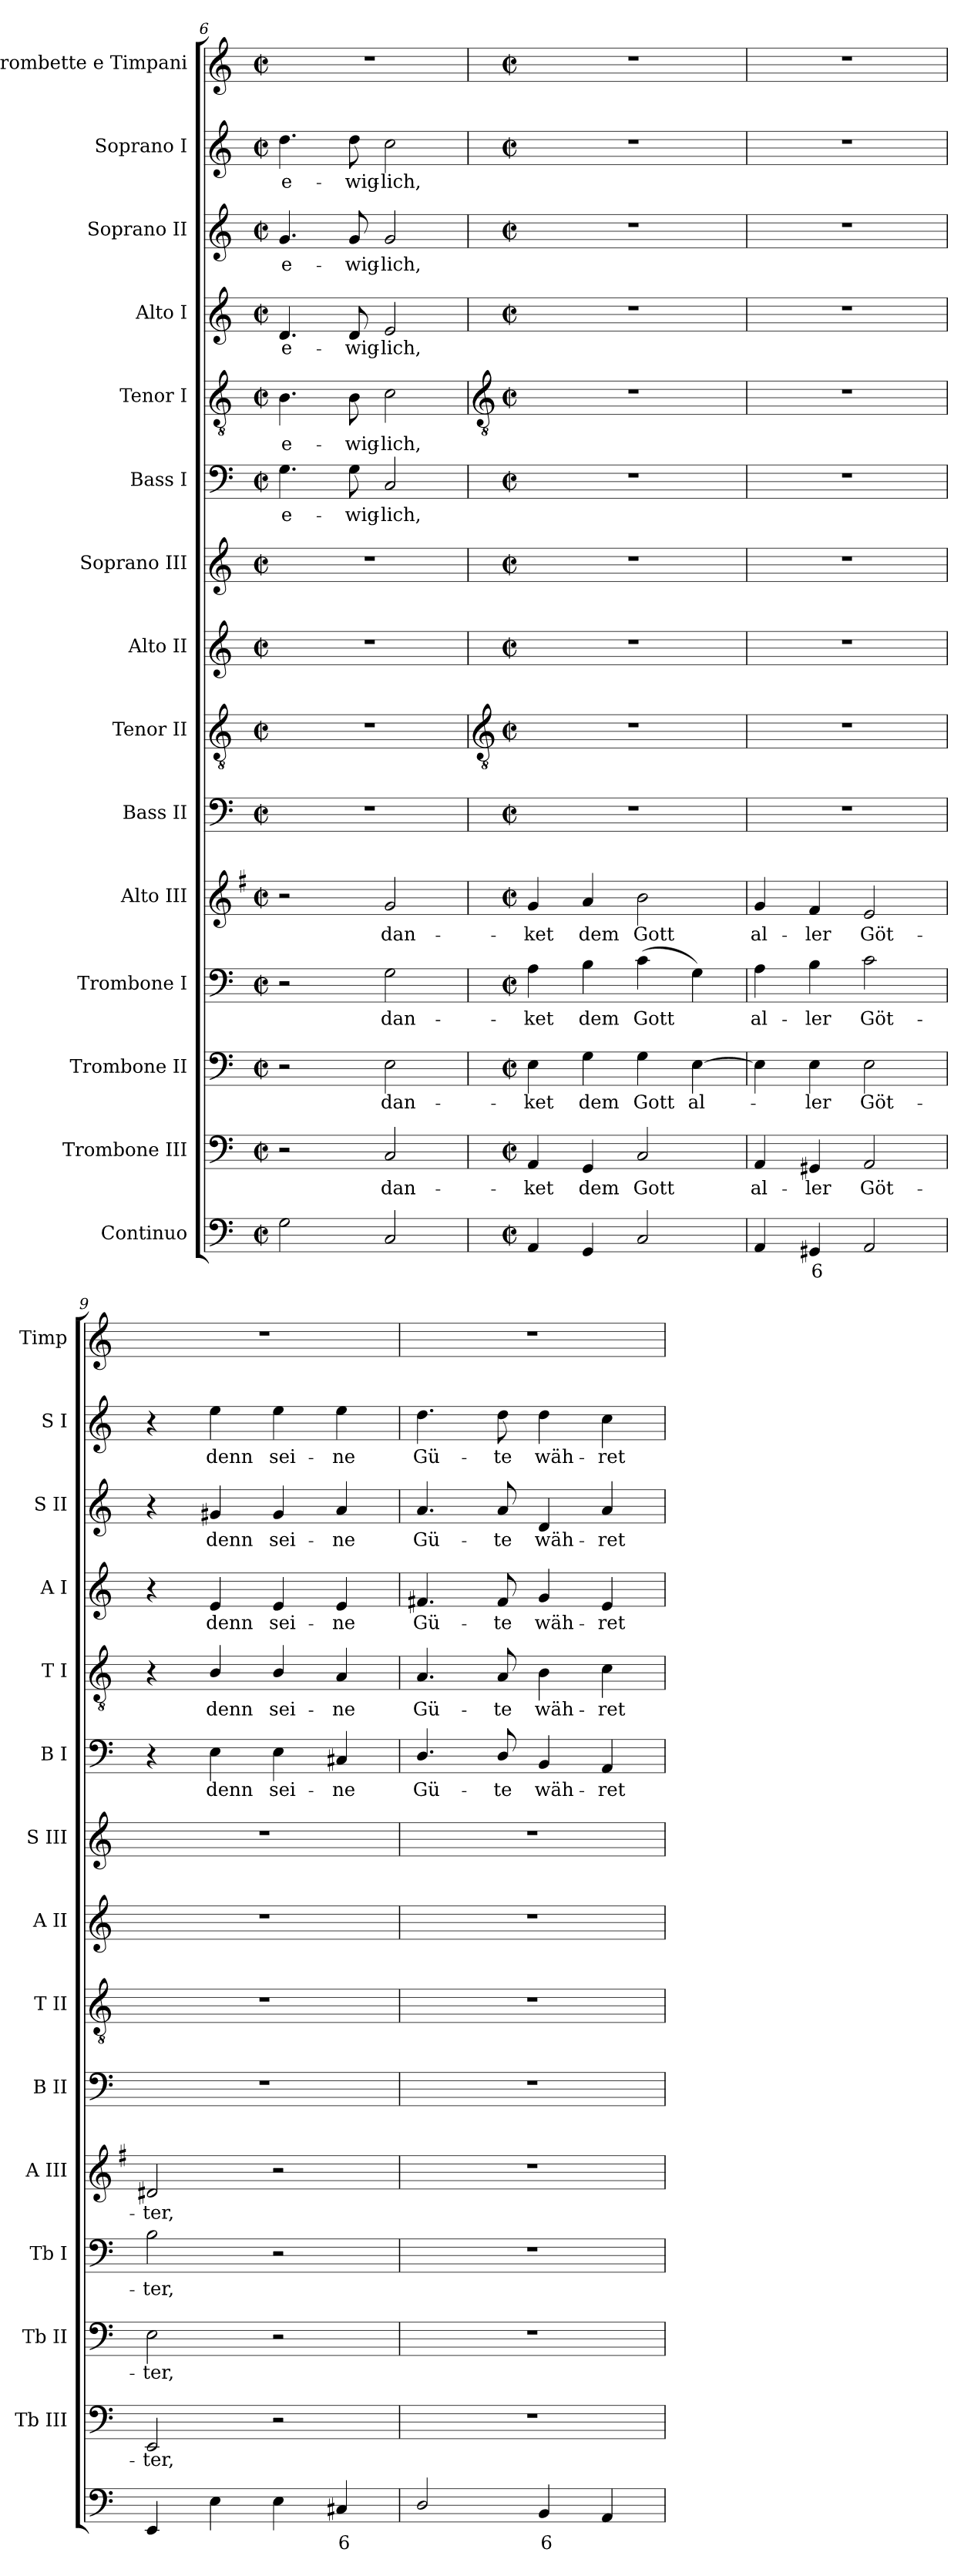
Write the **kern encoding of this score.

**kern	**text	**kern	**text	**kern	**text	**kern	**text	**kern	**text	**kern	**kern	**kern	**kern	**kern	**text	**kern	**text	**kern	**text	**kern	**text	**kern	**text	**kern
*part15	*part15	*part14	*part14	*part13	*part13	*part12	*part12	*part11	*part11	*part10	*part9	*part8	*part7	*part6	*part6	*part5	*part5	*part4	*part4	*part3	*part3	*part2	*part2	*part1
*staff15	*staff15	*staff14	*staff14	*staff13	*staff13	*staff12	*staff12	*staff11	*staff11	*staff10	*staff9	*staff8	*staff7	*staff6	*staff6	*staff5	*staff5	*staff4	*staff4	*staff3	*staff3	*staff2	*staff2	*staff1
*I"Continuo	*	*I"Trombone III	*	*I"Trombone II	*	*I"Trombone I	*	*I"Alto III	*	*I"Bass II	*I"Tenor II	*I"Alto II	*I"Soprano III	*I"Bass I	*	*I"Tenor I	*	*I"Alto I	*	*I"Soprano II	*	*I"Soprano I	*	*I"Trombette  e Timpani
*	*	*I'Tb III	*	*I'Tb II	*	*I'Tb I	*	*I'A III	*	*I'B II	*I'T II	*I'A II	*I'S III	*I'B I	*	*I'T I	*	*I'A I	*	*I'S II	*	*I'S I	*	*I'Timp
*clefF4	*	*clefF4	*	*clefF4	*	*clefF4	*	*clefG2	*	*clefF4	*clefGv2	*clefG2	*clefG2	*clefF4	*	*clefGv2	*	*clefG2	*	*clefG2	*	*clefG2	*	*clefG2
*	*	*	*	*	*	*	*	*ITrd4c7	*	*	*	*	*	*	*	*	*	*	*	*	*	*	*	*
*k[]	*	*k[]	*	*k[]	*	*k[]	*	*k[]	*	*k[]	*k[]	*k[]	*k[]	*k[]	*	*k[]	*	*k[]	*	*k[]	*	*k[]	*	*k[]
*C:	*	*C:	*	*C:	*	*C:	*	*C:	*	*C:	*C:	*C:	*C:	*C:	*	*C:	*	*C:	*	*C:	*	*C:	*	*C:
*M2/2	*	*M2/2	*	*M2/2	*	*M2/2	*	*M2/2	*	*M2/2	*M2/2	*M2/2	*M2/2	*M2/2	*	*M2/2	*	*M2/2	*	*M2/2	*	*M2/2	*	*M2/2
*met(c|)	*	*met(c|)	*	*met(c|)	*	*met(c|)	*	*met(c|)	*	*met(c|)	*met(c|)	*met(c|)	*met(c|)	*met(c|)	*	*met(c|)	*	*met(c|)	*	*met(c|)	*	*met(c|)	*	*met(c|)
=6	=6	=6	=6	=6	=6	=6	=6	=6	=6	=6	=6	=6	=6	=6	=6	=6	=6	=6	=6	=6	=6	=6	=6	=6
!	!	!	!	!	!	!	!	!	!	!	!	!	!	!	!LO:LY:b	!	!LO:LY:b	!	!LO:LY:b	!	!LO:LY:b	!	!LO:LY:b	!
2G	.	2r	.	2r	.	2r	.	2r	.	1r	1r	1r	1r	4.G	e-	4.B	e-	4.d	e-	4.g	e-	4.dd	e-	1r
!	!	!	!	!	!	!	!	!	!	!	!	!	!	!	!LO:LY:b	!	!LO:LY:b	!	!LO:LY:b	!	!LO:LY:b	!	!LO:LY:b	!
.	.	.	.	.	.	.	.	.	.	.	.	.	.	8G	-wig-	8B	-wig-	8d	-wig-	8g	-wig-	8dd	-wig-	.
!	!	!	!LO:LY:b	!	!LO:LY:b	!	!LO:LY:b	!	!LO:LY:b	!	!	!	!	!	!LO:LY:b	!	!LO:LY:b	!	!LO:LY:b	!	!LO:LY:b	!	!LO:LY:b	!
2C	.	2C	dan-	2E	dan-	2G	dan-	2c	dan-	.	.	.	.	2C	-lich,	2c	-lich,	2e	-lich,	2g	-lich,	2cc	-lich,	.
!!LO:LB:g=z
=7	=7	=7	=7	=7	=7	=7	=7	=7	=7	=7	=7	=7	=7	=7	=7	=7	=7	=7	=7	=7	=7	=7	=7	=7
*	*	*	*	*	*	*	*	*	*	*	*clefGv2	*	*	*	*	*clefGv2	*	*	*	*	*	*	*	*
*M2/2	*	*M2/2	*	*M2/2	*	*M2/2	*	*M2/2	*	*M2/2	*M2/2	*M2/2	*M2/2	*M2/2	*	*M2/2	*	*M2/2	*	*M2/2	*	*M2/2	*	*M2/2
*met(c|)	*	*met(c|)	*	*met(c|)	*	*met(c|)	*	*met(c|)	*	*met(c|)	*met(c|)	*met(c|)	*met(c|)	*met(c|)	*	*met(c|)	*	*met(c|)	*	*met(c|)	*	*met(c|)	*	*met(c|)
!	!	!	!LO:LY:b	!	!LO:LY:b	!	!LO:LY:b	!	!LO:LY:b	!	!	!	!	!	!	!	!	!	!	!	!	!	!	!
4AA	.	4AA	-ket	4E	-ket	4A	-ket	4c	-ket	1r	1r	1r	1r	1r	.	1r	.	1r	.	1r	.	1r	.	1r
!	!	!	!LO:LY:b	!	!LO:LY:b	!	!LO:LY:b	!	!LO:LY:b	!	!	!	!	!	!	!	!	!	!	!	!	!	!	!
4GG	.	4GG	dem	4G	dem	4B	dem	4d	dem	.	.	.	.	.	.	.	.	.	.	.	.	.	.	.
!	!	!	!LO:LY:b	!	!LO:LY:b	!	!LO:LY:b	!	!LO:LY:b	!	!	!	!	!	!	!	!	!	!	!	!	!	!	!
2C	.	2C	Gott	4G	Gott	(>4c	Gott	2e	Gott	.	.	.	.	.	.	.	.	.	.	.	.	.	.	.
!	!	!	!	!	!LO:LY:b	!	!	!	!	!	!	!	!	!	!	!	!	!	!	!	!	!	!	!
.	.	.	.	[4E	al-	4G)	.	.	.	.	.	.	.	.	.	.	.	.	.	.	.	.	.	.
=8	=8	=8	=8	=8	=8	=8	=8	=8	=8	=8	=8	=8	=8	=8	=8	=8	=8	=8	=8	=8	=8	=8	=8	=8
!	!	!	!LO:LY:b	!	!	!	!LO:LY:b	!	!LO:LY:b	!	!	!	!	!	!	!	!	!	!	!	!	!	!	!
4AA	.	4AA	al-	4E]	.	4A	al-	4c	al-	1r	1r	1r	1r	1r	.	1r	.	1r	.	1r	.	1r	.	1r
!	!LO:LY:b	!	!LO:LY:b	!	!LO:LY:b	!	!LO:LY:b	!	!LO:LY:b	!	!	!	!	!	!	!	!	!	!	!	!	!	!	!
4GG#X	6	4GG#X	-ler	4E	ler	4B	-ler	4B	-ler	.	.	.	.	.	.	.	.	.	.	.	.	.	.	.
!	!	!	!LO:LY:b	!	!LO:LY:b	!	!LO:LY:b	!	!LO:LY:b	!	!	!	!	!	!	!	!	!	!	!	!	!	!	!
2AA	.	2AA	Göt-	2E	Göt-	2c	Göt-	2A	Göt-	.	.	.	.	.	.	.	.	.	.	.	.	.	.	.
=9	=9	=9	=9	=9	=9	=9	=9	=9	=9	=9	=9	=9	=9	=9	=9	=9	=9	=9	=9	=9	=9	=9	=9	=9
!	!	!	!LO:LY:b	!	!LO:LY:b	!	!LO:LY:b	!	!LO:LY:b	!	!	!	!	!	!	!	!	!	!	!	!	!	!	!
4EE	.	2EE	-ter,	2E	-ter,	2B	-ter,	2G#X	-ter,	1r	1r	1r	1r	4r	.	4r	.	4r	.	4r	.	4r	.	1r
!	!	!	!	!	!	!	!	!	!	!	!	!	!	!	!LO:LY:b	!	!LO:LY:b	!	!LO:LY:b	!	!LO:LY:b	!	!LO:LY:b	!
4E	.	.	.	.	.	.	.	.	.	.	.	.	.	4E	denn	4B/	denn	4e	denn	4g#X	denn	4ee	denn	.
!	!	!	!	!	!	!	!	!	!	!	!	!	!	!	!LO:LY:b	!	!LO:LY:b	!	!LO:LY:b	!	!LO:LY:b	!	!LO:LY:b	!
4E	.	2r	.	2r	.	2r	.	2r	.	.	.	.	.	4E	sei-	4B/	sei-	4e	sei-	4g#	sei-	4ee	sei-	.
!	!LO:LY:b	!	!	!	!	!	!	!	!	!	!	!	!	!	!LO:LY:b	!	!LO:LY:b	!	!LO:LY:b	!	!LO:LY:b	!	!LO:LY:b	!
4C#X	6	.	.	.	.	.	.	.	.	.	.	.	.	4C#X	-ne	4A	-ne	4e	-ne	4a	-ne	4ee	-ne	.
=10	=10	=10	=10	=10	=10	=10	=10	=10	=10	=10	=10	=10	=10	=10	=10	=10	=10	=10	=10	=10	=10	=10	=10	=10
!	!	!	!	!	!	!	!	!	!	!	!	!	!	!	!LO:LY:b	!	!LO:LY:b	!	!LO:LY:b	!	!LO:LY:b	!	!LO:LY:b	!
2D/	.	1r	.	1r	.	1r	.	1r	.	1r	1r	1r	1r	4.D/	Gü-	4.A	Gü-	4.f#X	Gü-	4.a	Gü-	4.dd	Gü-	1r
!	!	!	!	!	!	!	!	!	!	!	!	!	!	!	!LO:LY:b	!	!LO:LY:b	!	!LO:LY:b	!	!LO:LY:b	!	!LO:LY:b	!
.	.	.	.	.	.	.	.	.	.	.	.	.	.	8D/	-te	8A	-te	8f#	-te	8a	-te	8dd	-te	.
!	!LO:LY:b	!	!	!	!	!	!	!	!	!	!	!	!	!	!LO:LY:b	!	!LO:LY:b	!	!LO:LY:b	!	!LO:LY:b	!	!LO:LY:b	!
4BB	6	.	.	.	.	.	.	.	.	.	.	.	.	4BB	wäh-	4B	wäh-	4g	wäh-	4d	wäh-	4dd	wäh-	.
!	!	!	!	!	!	!	!	!	!	!	!	!	!	!	!LO:LY:b	!	!LO:LY:b	!	!LO:LY:b	!	!LO:LY:b	!	!LO:LY:b	!
4AA	.	.	.	.	.	.	.	.	.	.	.	.	.	4AA	-ret	4c	-ret	4e	-ret	4a	-ret	4cc	-ret	.
=	=	=	=	=	=	=	=	=	=	=	=	=	=	=	=	=	=	=	=	=	=	=	=	=
*-	*-	*-	*-	*-	*-	*-	*-	*-	*-	*-	*-	*-	*-	*-	*-	*-	*-	*-	*-	*-	*-	*-	*-	*-
